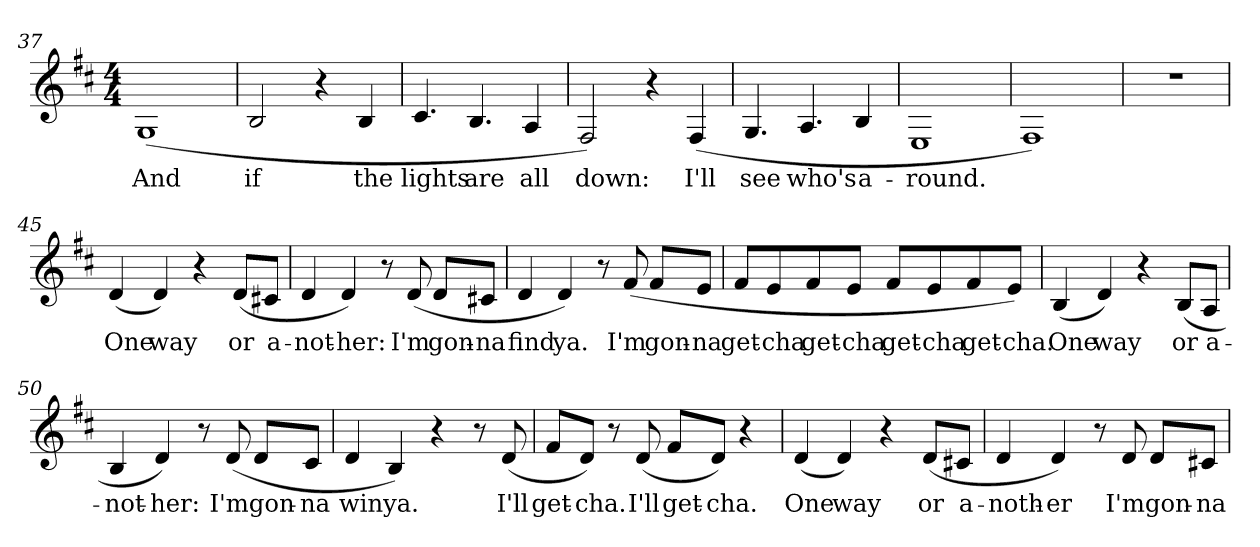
**kern	**text
*part1	*part1
*staff1	*staff1
*clefG2	*
*k[f#c#]	*
*D:	*
*M4/4	*
=37	=37
!	!LO:LY:b:color=#000000
(1Gi	And
=38	=38
!	!LO:LY:b:color=#000000
2Bi/	if
4r	.
!	!LO:LY:b:color=#000000
4Bi/	the
=39	=39
!	!LO:LY:b:color=#000000
4.c#i/	lights
!	!LO:LY:b:color=#000000
4.Bi/	are
!	!LO:LY:b:color=#000000
4Ai/	all
=40	=40
!	!LO:LY:b:color=#000000
2F#i/)	down:
4r	.
!	!LO:LY:b:color=#000000
(4F#i/	I'll
=41	=41
!	!LO:LY:b:color=#000000
4.Gi/	see
!	!LO:LY:b:color=#000000
4.Ai/	who's
!	!LO:LY:b:color=#000000
4Bi/	a-
!!LO:LB:g=z
=42	=42
!	!LO:LY:b:color=#000000
1Ei	-round.
=43	=43
1F#i)	.
=44	=44
1r	.
=45	=45
!	!LO:LY:b:color=#000000
(4di/	One
!	!LO:LY:b:color=#000000
4di/)	way
4r	.
!	!LO:LY:b:color=#000000
(8di/L	or
!	!LO:LY:b:color=#000000
8c#Xi/J	a-
=46	=46
!	!LO:LY:b:color=#000000
4di/	-not-
!	!LO:LY:b:color=#000000
4di/)	-her:
8r	.
!	!LO:LY:b:color=#000000
(8di/	I'm
!	!LO:LY:b:color=#000000
8di/L	gon-
!	!LO:LY:b:color=#000000
8c#Xi/J	-na
=47	=47
!	!LO:LY:b:color=#000000
4di/	find
!	!LO:LY:b:color=#000000
4di/)	ya.
8r	.
!	!LO:LY:b:color=#000000
(8f#i/	I'm
!	!LO:LY:b:color=#000000
8f#i/L	gon-
!	!LO:LY:b:color=#000000
8ei/J	-na
!!LO:LB:g=z
=48	=48
!	!LO:LY:b:color=#000000
8f#i/L	get-
!	!LO:LY:b:color=#000000
8ei/	-cha
!	!LO:LY:b:color=#000000
8f#i/	get-
!	!LO:LY:b:color=#000000
8ei/J	-cha
!	!LO:LY:b:color=#000000
8f#i/L	get-
!	!LO:LY:b:color=#000000
8ei/	-cha
!	!LO:LY:b:color=#000000
8f#i/	get-
!	!LO:LY:b:color=#000000
8ei/J)	-cha.
=49	=49
!	!LO:LY:b:color=#000000
(4Bi/	One
!	!LO:LY:b:color=#000000
4di/)	way
4r	.
!	!LO:LY:b:color=#000000
(8Bi/L	or
!	!LO:LY:b:color=#000000
8Ai/J	a-
=50	=50
!	!LO:LY:b:color=#000000
4Bi/	-not-
!	!LO:LY:b:color=#000000
4di/)	-her:
8r	.
!	!LO:LY:b:color=#000000
(8di/	I'm
!	!LO:LY:b:color=#000000
8di/L	gon-
!	!LO:LY:b:color=#000000
8c#i/J	-na
=51	=51
!	!LO:LY:b:color=#000000
4di/	win
!	!LO:LY:b:color=#000000
4Bi/)	ya.
4r	.
8r	.
!	!LO:LY:b:color=#000000
(8di/	I'll
!!LO:LB:g=z
=52	=52
!	!LO:LY:b:color=#000000
8f#i/L	get-
!	!LO:LY:b:color=#000000
8di/J)	-cha.
8r	.
!	!LO:LY:b:color=#000000
(8di/	I'll
!	!LO:LY:b:color=#000000
8f#i/L	get-
!	!LO:LY:b:color=#000000
8di/J)	-cha.
4r	.
=53	=53
!	!LO:LY:b:color=#000000
(4di/	One
!	!LO:LY:b:color=#000000
4di/)	way
4r	.
!	!LO:LY:b:color=#000000
(8di/L	or
!	!LO:LY:b:color=#000000
8c#Xi/J	a-
=54	=54
!	!LO:LY:b:color=#000000
4di/	-noth-
!	!LO:LY:b:color=#000000
4di/)	-er
8r	.
!	!LO:LY:b:color=#000000
8di/	I'm
!	!LO:LY:b:color=#000000
8di/L	gon-
!	!LO:LY:b:color=#000000
8c#Xi/J	-na
=	=
*-	*-
